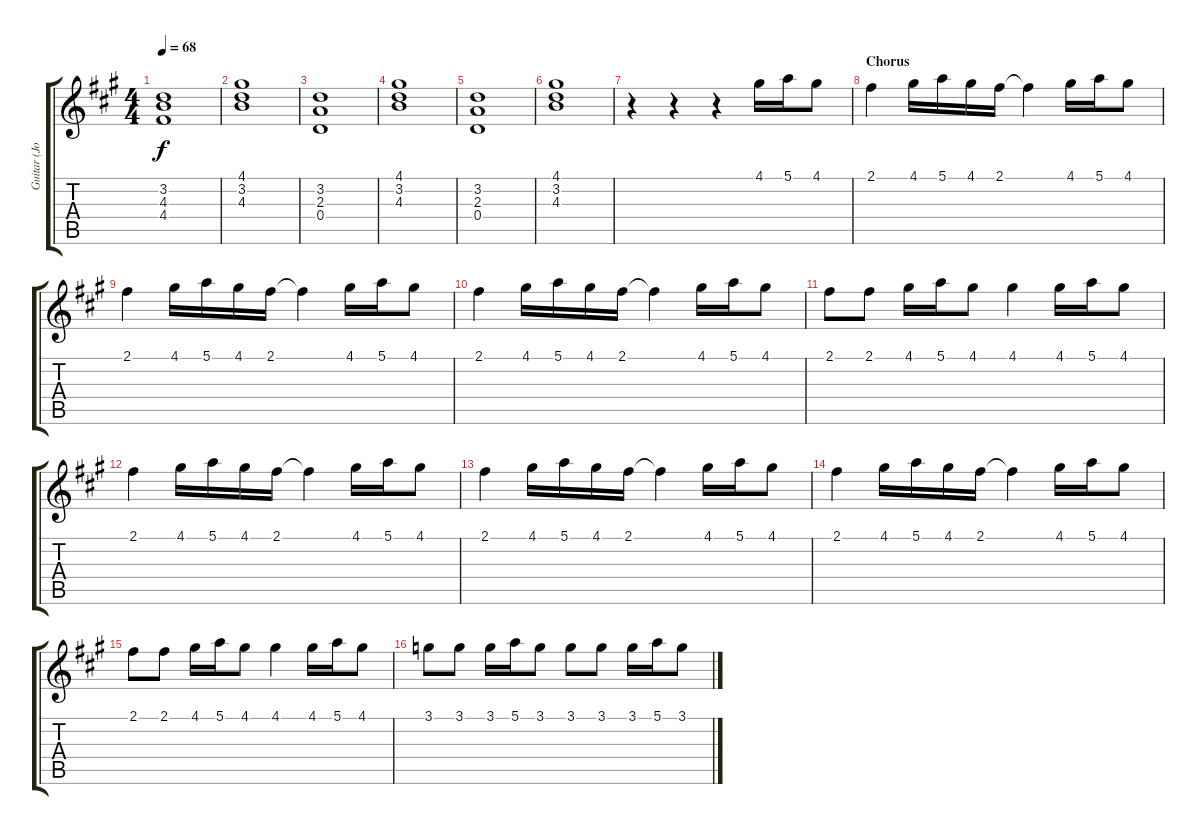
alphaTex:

\track ("Guitar (Jon Buckland)" "Guitar (Jo") {instrument distortionguitar}
\staff {score tabs}
\tuning (E4 B3 G3 D3 A2 E2) {hide}
\ts (4 4)
\tempo 68
\clef g2
\ks a
(3.2 4.3 4.4).1{dy f volume 10 instrument overdrivenguitar} |
(4.1 3.2 4.3).1{volume 10 instrument overdrivenguitar} |
(3.2 2.3 0.4).1{volume 10 instrument overdrivenguitar} |
(4.1 3.2 4.3).1{volume 10 instrument overdrivenguitar} |
(3.2 2.3 0.4).1{volume 10 instrument overdrivenguitar} |
(4.1 3.2 4.3).1{volume 10 instrument overdrivenguitar} |
r.4{volume 13 instrument distortionguitar} r.4 r.4 4.1.16 5.1.16 4.1.8 |
\section ("" "Chorus")
2.1.4 4.1.16 5.1.16 4.1.16 2.1.16 2.1{t}.4 4.1.16 5.1.16 4.1.8 |
2.1.4 4.1.16 5.1.16 4.1.16 2.1.16 2.1{t}.4 4.1.16 5.1.16 4.1.8 |
2.1.4 4.1.16 5.1.16 4.1.16 2.1.16 2.1{t}.4 4.1.16 5.1.16 4.1.8 |
2.1.8 2.1.8 4.1.16 5.1.16 4.1.8 4.1.4 4.1.16 5.1.16 4.1.8 |
2.1.4 4.1.16 5.1.16 4.1.16 2.1.16 2.1{t}.4 4.1.16 5.1.16 4.1.8 |
2.1.4 4.1.16 5.1.16 4.1.16 2.1.16 2.1{t}.4 4.1.16 5.1.16 4.1.8 |
2.1.4 4.1.16 5.1.16 4.1.16 2.1.16 2.1{t}.4 4.1.16 5.1.16 4.1.8 |
2.1.8 2.1.8 4.1.16 5.1.16 4.1.8 4.1.4 4.1.16 5.1.16 4.1.8 |
3.1.8 3.1.8 3.1.16 5.1.16 3.1.8 3.1.8 3.1.8 3.1.16 5.1.16 3.1.8
